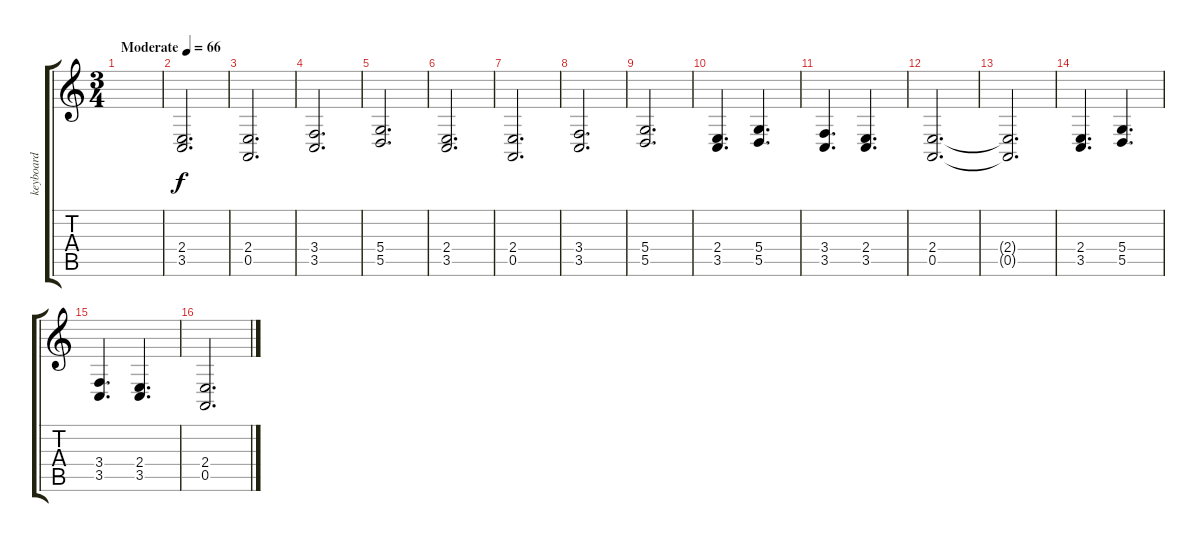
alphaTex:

\track ("keyboard" "keyboard") {instrument stringensemble1}
\staff {score tabs}
\tuning (E4 B3 G3 D3 A2 E2) {hide}
\ts (3 4)
\tempo (66 "Moderate")
\clef g2
\ks c
|
(2.4 3.5).2{d} |
(2.4 0.5).2{d} |
(3.4 3.5).2{d} |
(5.4 5.5).2{d} |
(2.4 3.5).2{d} |
(2.4 0.5).2{d} |
(3.4 3.5).2{d} |
(5.4 5.5).2{d} |
(2.4 3.5).4{d} (5.4 5.5).4{d} |
(3.4 3.5).4{d} (2.4 3.5).4{d} |
(2.4 0.5).2{d} |
(2.4{t} 0.5{t}).2{d} |
(2.4 3.5).4{d} (5.4 5.5).4{d} |
(3.4 3.5).4{d} (2.4 3.5).4{d} |
(2.4 0.5).2{d}
